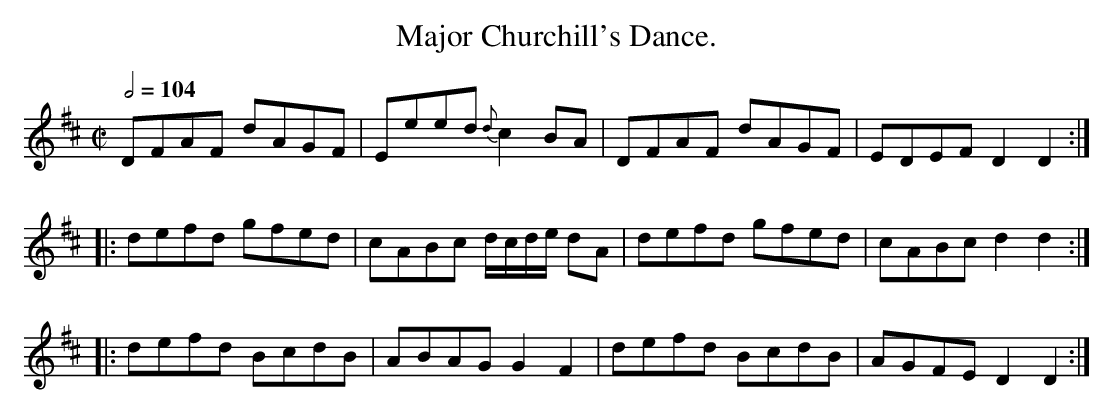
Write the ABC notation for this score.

X:1
T:Major Churchill's Dance.
M:C|
L:1/8
Q:1/2=104
K:D
DFAF dAGF|Eeed {d}c2      BA|DFAF dAGF|EDEF D2D2::
defd gfed|cABc     d/c/d/e/ dA|defd gfed|cABc d2d2::
defd BcdB|ABAG     G2       F2|defd BcdB|AGFE D2D2:|
